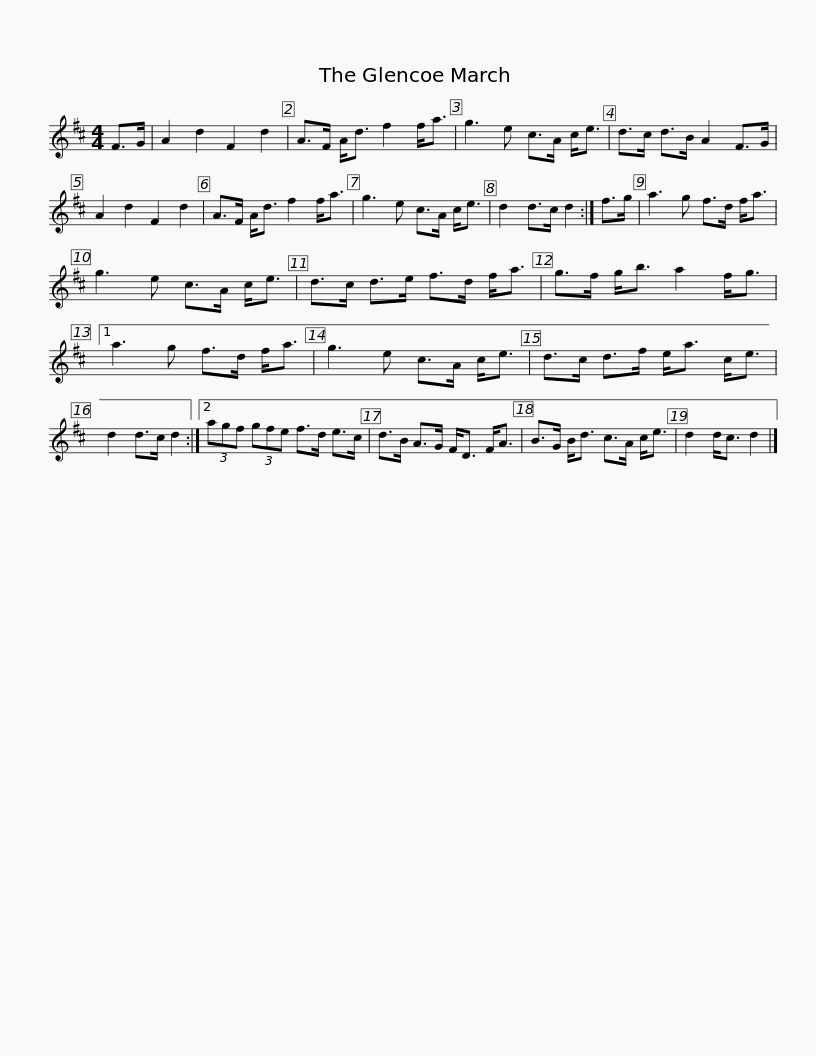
X:1
L:1/8
M:4/4
I:linebreak $
K:D
V:1 treble
V:1
 F>G | A2 d2 F2 d2 | A>F A<d f2 f<a | g3 e c>A c<e | d>c d>B A2 F>G | %5
 A2 d2 F2 d2 | A>F A<d f2 f<a |$ g3 e c>A c<e | d2 d>c d2 :| f>g | %10
 a3 g f>d f<a | g3 e c>A c<e | d>c d>e f>d f<a |$ g>f g<b a2 f<g |1 a3 g f>d f<a | %15
 g3 e c>A c<e | d>c d>f e<a c<e | d2 d>c d2 :|2$ (3agf (3gfe f>d e>c | d>B A>G F<D F<A | %20
 B>G B<d c>A c<e | d2 d<c d2 |] %22
